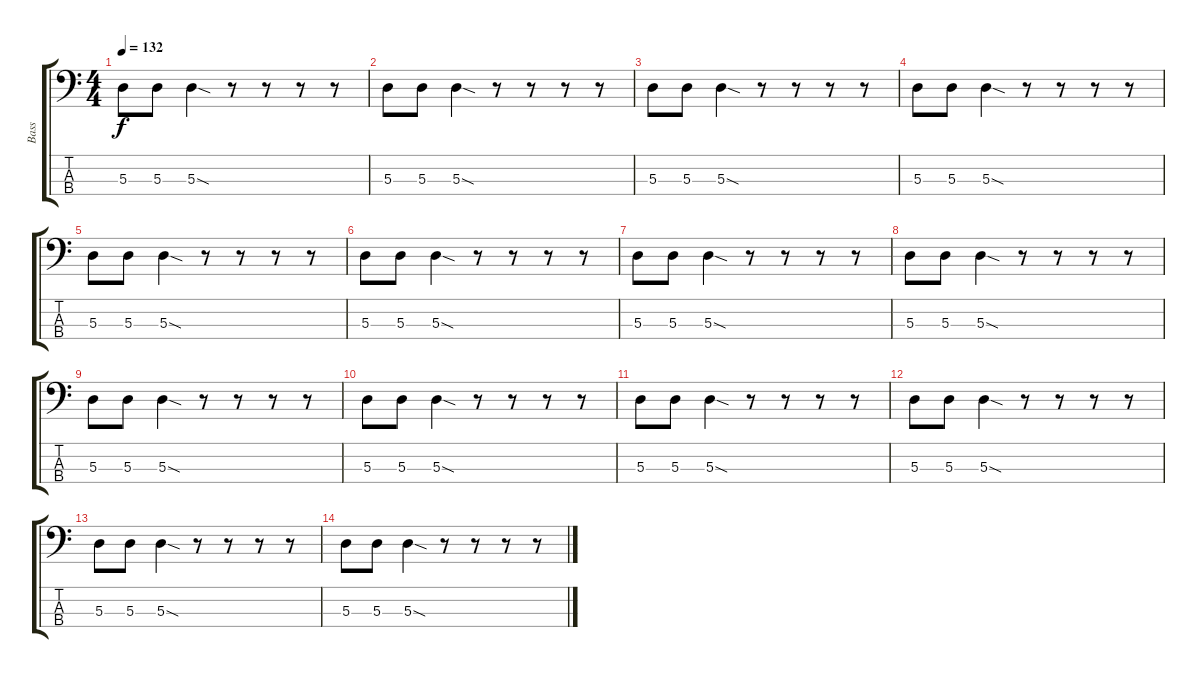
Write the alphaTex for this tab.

\track ("Bass" "Bass") {instrument electricbassfinger}
\staff {score tabs}
\tuning (G2 D2 A1 E1) {hide}
\ts (4 4)
\tempo 132
\clef f4
\ks c
5.3.8{dy f} 5.3.8 5.3{sod}.4 r.8 r.8 r.8 r.8 |
5.3.8 5.3.8 5.3{sod}.4 r.8 r.8 r.8 r.8 |
5.3.8 5.3.8 5.3{sod}.4 r.8 r.8 r.8 r.8 |
5.3.8 5.3.8 5.3{sod}.4 r.8 r.8 r.8 r.8 |
5.3.8 5.3.8 5.3{sod}.4 r.8 r.8 r.8 r.8 |
5.3.8 5.3.8 5.3{sod}.4 r.8 r.8 r.8 r.8 |
5.3.8 5.3.8 5.3{sod}.4 r.8 r.8 r.8 r.8 |
5.3.8 5.3.8 5.3{sod}.4 r.8 r.8 r.8 r.8 |
5.3.8 5.3.8 5.3{sod}.4 r.8 r.8 r.8 r.8 |
5.3.8 5.3.8 5.3{sod}.4 r.8 r.8 r.8 r.8 |
5.3.8 5.3.8 5.3{sod}.4 r.8 r.8 r.8 r.8 |
5.3.8 5.3.8 5.3{sod}.4 r.8 r.8 r.8 r.8 |
5.3.8 5.3.8 5.3{sod}.4 r.8 r.8 r.8 r.8 |
5.3.8 5.3.8 5.3{sod}.4 r.8 r.8 r.8 r.8
